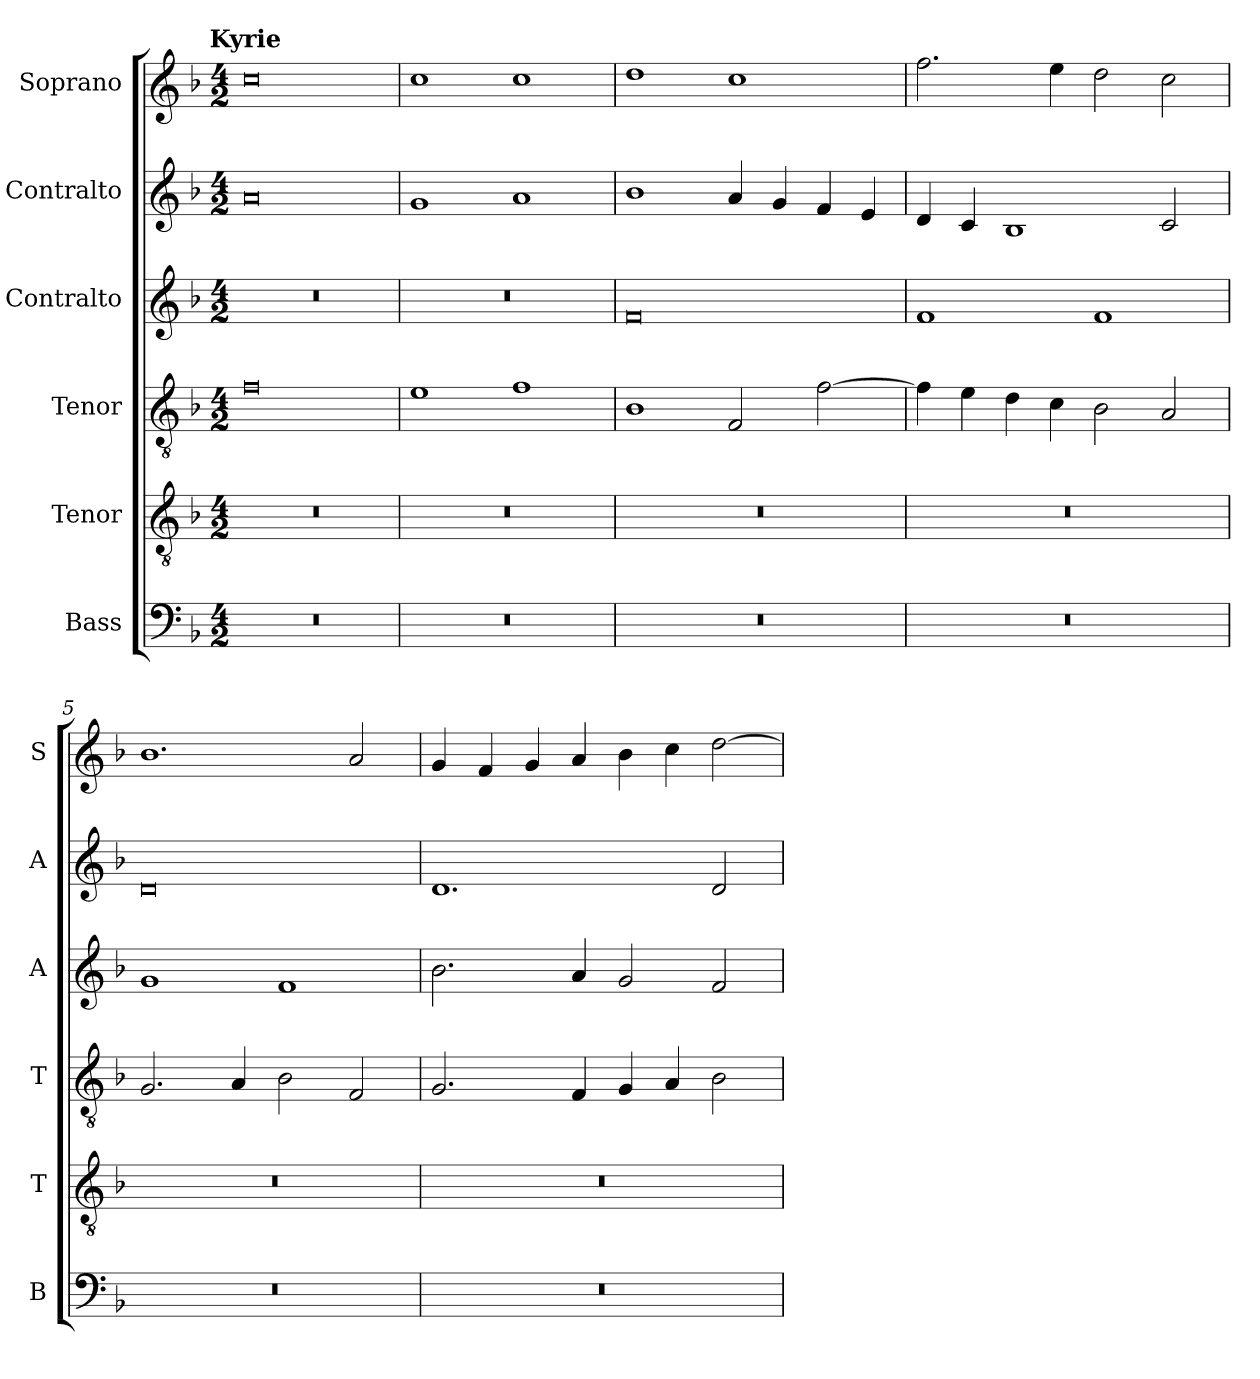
**kern	**kern	**kern	**kern	**kern	**kern
*part6	*part5	*part4	*part3	*part2	*part1
*staff6	*staff5	*staff4	*staff3	*staff2	*staff1
*I"Bass	*I"Tenor	*I"Tenor	*I"Contralto	*I"Contralto	*I"Soprano
*I'B	*I'T	*I'T	*I'A	*I'A	*I'S
*clefF4	*clefGv2	*clefGv2	*clefG2	*clefG2	*clefG2
*k[b-]	*k[b-]	*k[b-]	*k[b-]	*k[b-]	*k[b-]
*F:ion	*F:ion	*F:ion	*F:ion	*F:ion	*F:ion
!!LO:TX:omd:t=Kyrie
*M4/2	*M4/2	*M4/2	*M4/2	*M4/2	*M4/2
=1	=1	=1	=1	=1	=1
0r	0r	0f	0r	0a	0cc
=2	=2	=2	=2	=2	=2
0r	0r	1e	0r	1g	1cc
.	.	1f	.	1a	1cc
=3	=3	=3	=3	=3	=3
0r	0r	1B-	0f	1b-	1dd
.	.	2F	.	4a	1cc
.	.	.	.	4g	.
.	.	[2f	.	4f	.
.	.	.	.	4e	.
=4	=4	=4	=4	=4	=4
0r	0r	4f]	1f	4d	2.ff
.	.	4e	.	4c	.
.	.	4d	.	1B-	.
.	.	4c	.	.	4ee
.	.	2B-	1f	.	2dd
.	.	2A	.	2c	2cc
=5	=5	=5	=5	=5	=5
0r	0r	2.G	1g	0d	1.b-
.	.	4A	.	.	.
.	.	2B-	1f	.	.
.	.	2F	.	.	2a
=6	=6	=6	=6	=6	=6
0r	0r	2.G	2.b-	1.d	4g
.	.	.	.	.	4f
.	.	.	.	.	4g
.	.	4F	4a	.	4a
.	.	4G	2g	.	4b-
.	.	4A	.	.	4cc
.	.	2B-	2f	2d	[2dd
=	=	=	=	=	=
*-	*-	*-	*-	*-	*-
